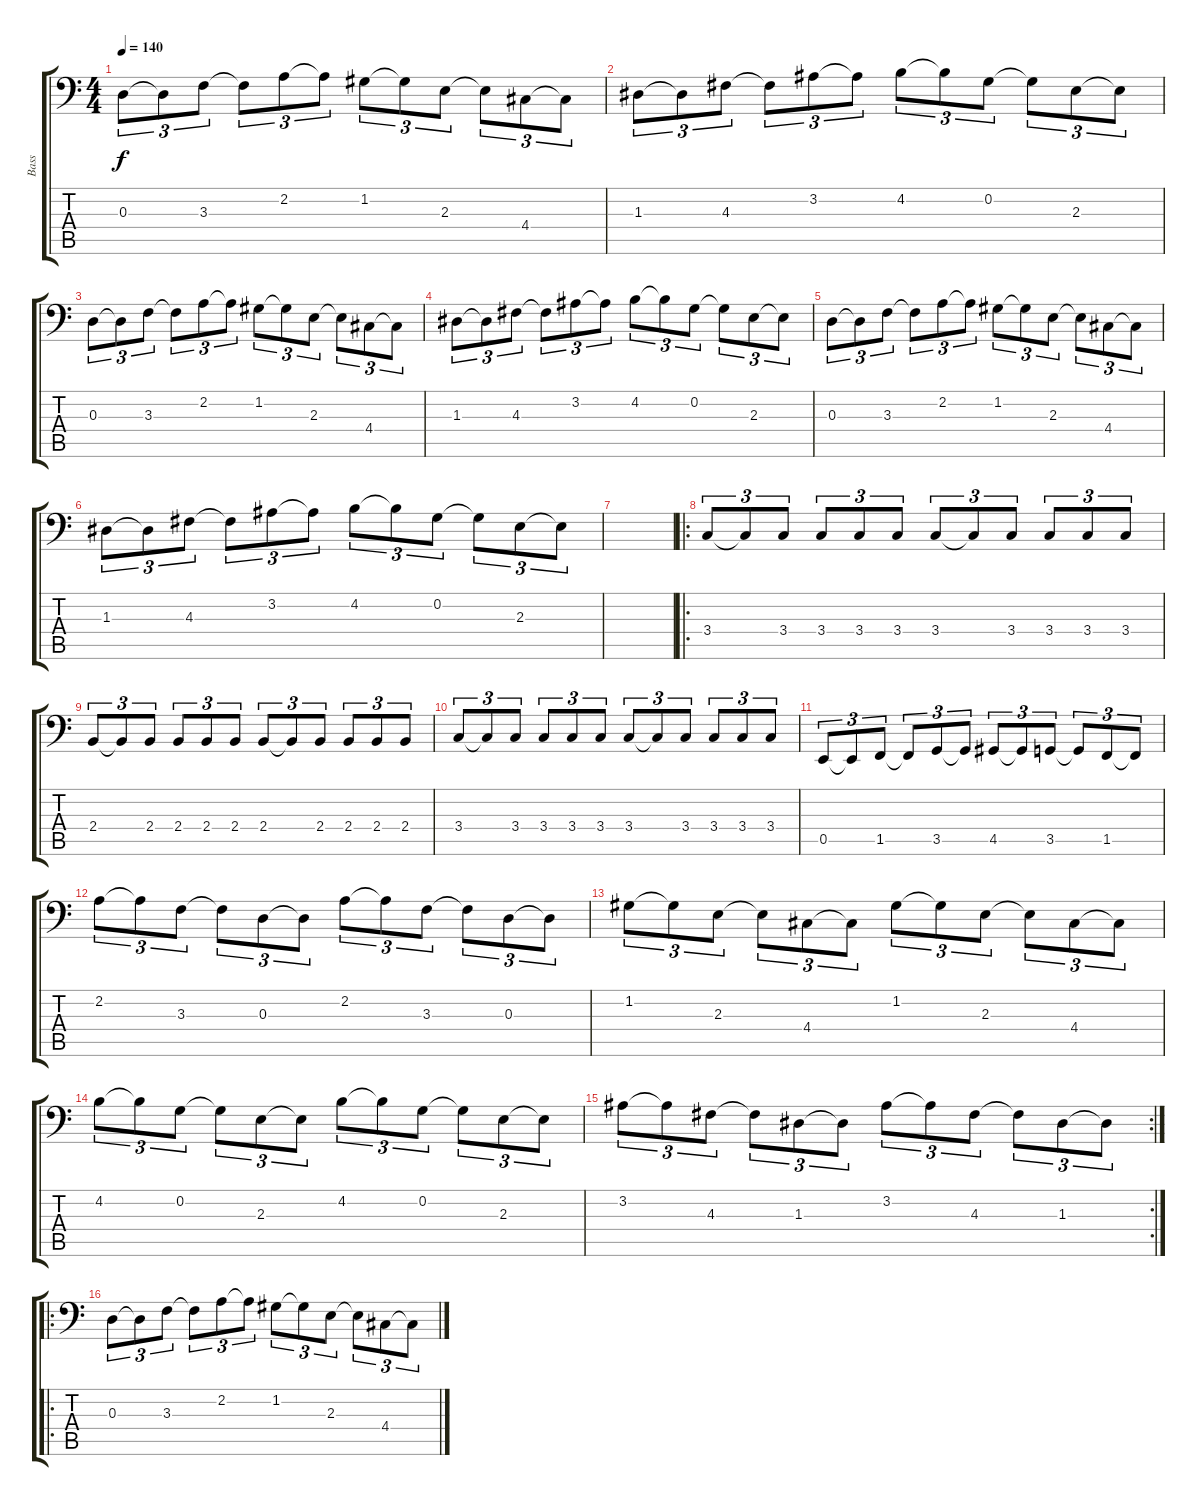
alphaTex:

\track ("Bass" "Bass") {instrument electricbassfinger}
\staff {score tabs}
\tuning (C3 G2 D2 A1 E1 B0) {hide}
\ts (4 4)
\tempo 140
\clef f4
\ks c
0.3.8{tu (3 2) dy f} 0.3{t}.8{tu (3 2)} 3.3.8{tu (3 2)} 3.3{t}.8{tu (3 2)} 2.2.8{tu (3 2)} 2.2{t}.8{tu (3 2)} 1.2.8{tu (3 2)} 1.2{t}.8{tu (3 2)} 2.3.8{tu (3 2)} 2.3{t}.8{tu (3 2)} 4.4.8{tu (3 2)} 4.4{t}.8{tu (3 2)} |
1.3.8{tu (3 2)} 1.3{t}.8{tu (3 2)} 4.3.8{tu (3 2)} 4.3{t}.8{tu (3 2)} 3.2.8{tu (3 2)} 3.2{t}.8{tu (3 2)} 4.2.8{tu (3 2)} 4.2{t}.8{tu (3 2)} 0.2.8{tu (3 2)} 0.2{t}.8{tu (3 2)} 2.3.8{tu (3 2)} 2.3{t}.8{tu (3 2)} |
0.3.8{tu (3 2)} 0.3{t}.8{tu (3 2)} 3.3.8{tu (3 2)} 3.3{t}.8{tu (3 2)} 2.2.8{tu (3 2)} 2.2{t}.8{tu (3 2)} 1.2.8{tu (3 2)} 1.2{t}.8{tu (3 2)} 2.3.8{tu (3 2)} 2.3{t}.8{tu (3 2)} 4.4.8{tu (3 2)} 4.4{t}.8{tu (3 2)} |
1.3.8{tu (3 2)} 1.3{t}.8{tu (3 2)} 4.3.8{tu (3 2)} 4.3{t}.8{tu (3 2)} 3.2.8{tu (3 2)} 3.2{t}.8{tu (3 2)} 4.2.8{tu (3 2)} 4.2{t}.8{tu (3 2)} 0.2.8{tu (3 2)} 0.2{t}.8{tu (3 2)} 2.3.8{tu (3 2)} 2.3{t}.8{tu (3 2)} |
0.3.8{tu (3 2)} 0.3{t}.8{tu (3 2)} 3.3.8{tu (3 2)} 3.3{t}.8{tu (3 2)} 2.2.8{tu (3 2)} 2.2{t}.8{tu (3 2)} 1.2.8{tu (3 2)} 1.2{t}.8{tu (3 2)} 2.3.8{tu (3 2)} 2.3{t}.8{tu (3 2)} 4.4.8{tu (3 2)} 4.4{t}.8{tu (3 2)} |
1.3.8{tu (3 2)} 1.3{t}.8{tu (3 2)} 4.3.8{tu (3 2)} 4.3{t}.8{tu (3 2)} 3.2.8{tu (3 2)} 3.2{t}.8{tu (3 2)} 4.2.8{tu (3 2)} 4.2{t}.8{tu (3 2)} 0.2.8{tu (3 2)} 0.2{t}.8{tu (3 2)} 2.3.8{tu (3 2)} 2.3{t}.8{tu (3 2)} |
|
\ro
3.4.8{tu (3 2)} 3.4{t}.8{tu (3 2)} 3.4.8{tu (3 2)} 3.4.8{tu (3 2)} 3.4.8{tu (3 2)} 3.4.8{tu (3 2)} 3.4.8{tu (3 2)} 3.4{t}.8{tu (3 2)} 3.4.8{tu (3 2)} 3.4.8{tu (3 2)} 3.4.8{tu (3 2)} 3.4.8{tu (3 2)} |
2.4.8{tu (3 2)} 2.4{t}.8{tu (3 2)} 2.4.8{tu (3 2)} 2.4.8{tu (3 2)} 2.4.8{tu (3 2)} 2.4.8{tu (3 2)} 2.4.8{tu (3 2)} 2.4{t}.8{tu (3 2)} 2.4.8{tu (3 2)} 2.4.8{tu (3 2)} 2.4.8{tu (3 2)} 2.4.8{tu (3 2)} |
3.4.8{tu (3 2)} 3.4{t}.8{tu (3 2)} 3.4.8{tu (3 2)} 3.4.8{tu (3 2)} 3.4.8{tu (3 2)} 3.4.8{tu (3 2)} 3.4.8{tu (3 2)} 3.4{t}.8{tu (3 2)} 3.4.8{tu (3 2)} 3.4.8{tu (3 2)} 3.4.8{tu (3 2)} 3.4.8{tu (3 2)} |
0.5.8{tu (3 2)} 0.5{t}.8{tu (3 2)} 1.5.8{tu (3 2)} 1.5{t}.8{tu (3 2)} 3.5.8{tu (3 2)} 3.5{t}.8{tu (3 2)} 4.5.8{tu (3 2)} 4.5{t}.8{tu (3 2)} 3.5.8{tu (3 2)} 3.5{t}.8{tu (3 2)} 1.5.8{tu (3 2)} 1.5{t}.8{tu (3 2)} |
2.2.8{tu (3 2)} 2.2{t}.8{tu (3 2)} 3.3.8{tu (3 2)} 3.3{t}.8{tu (3 2)} 0.3.8{tu (3 2)} 0.3{t}.8{tu (3 2)} 2.2.8{tu (3 2)} 2.2{t}.8{tu (3 2)} 3.3.8{tu (3 2)} 3.3{t}.8{tu (3 2)} 0.3.8{tu (3 2)} 0.3{t}.8{tu (3 2)} |
1.2.8{tu (3 2)} 1.2{t}.8{tu (3 2)} 2.3.8{tu (3 2)} 2.3{t}.8{tu (3 2)} 4.4.8{tu (3 2)} 4.4{t}.8{tu (3 2)} 1.2.8{tu (3 2)} 1.2{t}.8{tu (3 2)} 2.3.8{tu (3 2)} 2.3{t}.8{tu (3 2)} 4.4.8{tu (3 2)} 4.4{t}.8{tu (3 2)} |
4.2.8{tu (3 2)} 4.2{t}.8{tu (3 2)} 0.2.8{tu (3 2)} 0.2{t}.8{tu (3 2)} 2.3.8{tu (3 2)} 2.3{t}.8{tu (3 2)} 4.2.8{tu (3 2)} 4.2{t}.8{tu (3 2)} 0.2.8{tu (3 2)} 0.2{t}.8{tu (3 2)} 2.3.8{tu (3 2)} 2.3{t}.8{tu (3 2)} |
\rc 2
3.2.8{tu (3 2)} 3.2{t}.8{tu (3 2)} 4.3.8{tu (3 2)} 4.3{t}.8{tu (3 2)} 1.3.8{tu (3 2)} 1.3{t}.8{tu (3 2)} 3.2.8{tu (3 2)} 3.2{t}.8{tu (3 2)} 4.3.8{tu (3 2)} 4.3{t}.8{tu (3 2)} 1.3.8{tu (3 2)} 1.3{t}.8{tu (3 2)} |
\ro
0.3.8{tu (3 2)} 0.3{t}.8{tu (3 2)} 3.3.8{tu (3 2)} 3.3{t}.8{tu (3 2)} 2.2.8{tu (3 2)} 2.2{t}.8{tu (3 2)} 1.2.8{tu (3 2)} 1.2{t}.8{tu (3 2)} 2.3.8{tu (3 2)} 2.3{t}.8{tu (3 2)} 4.4.8{tu (3 2)} 4.4{t}.8{tu (3 2)}
